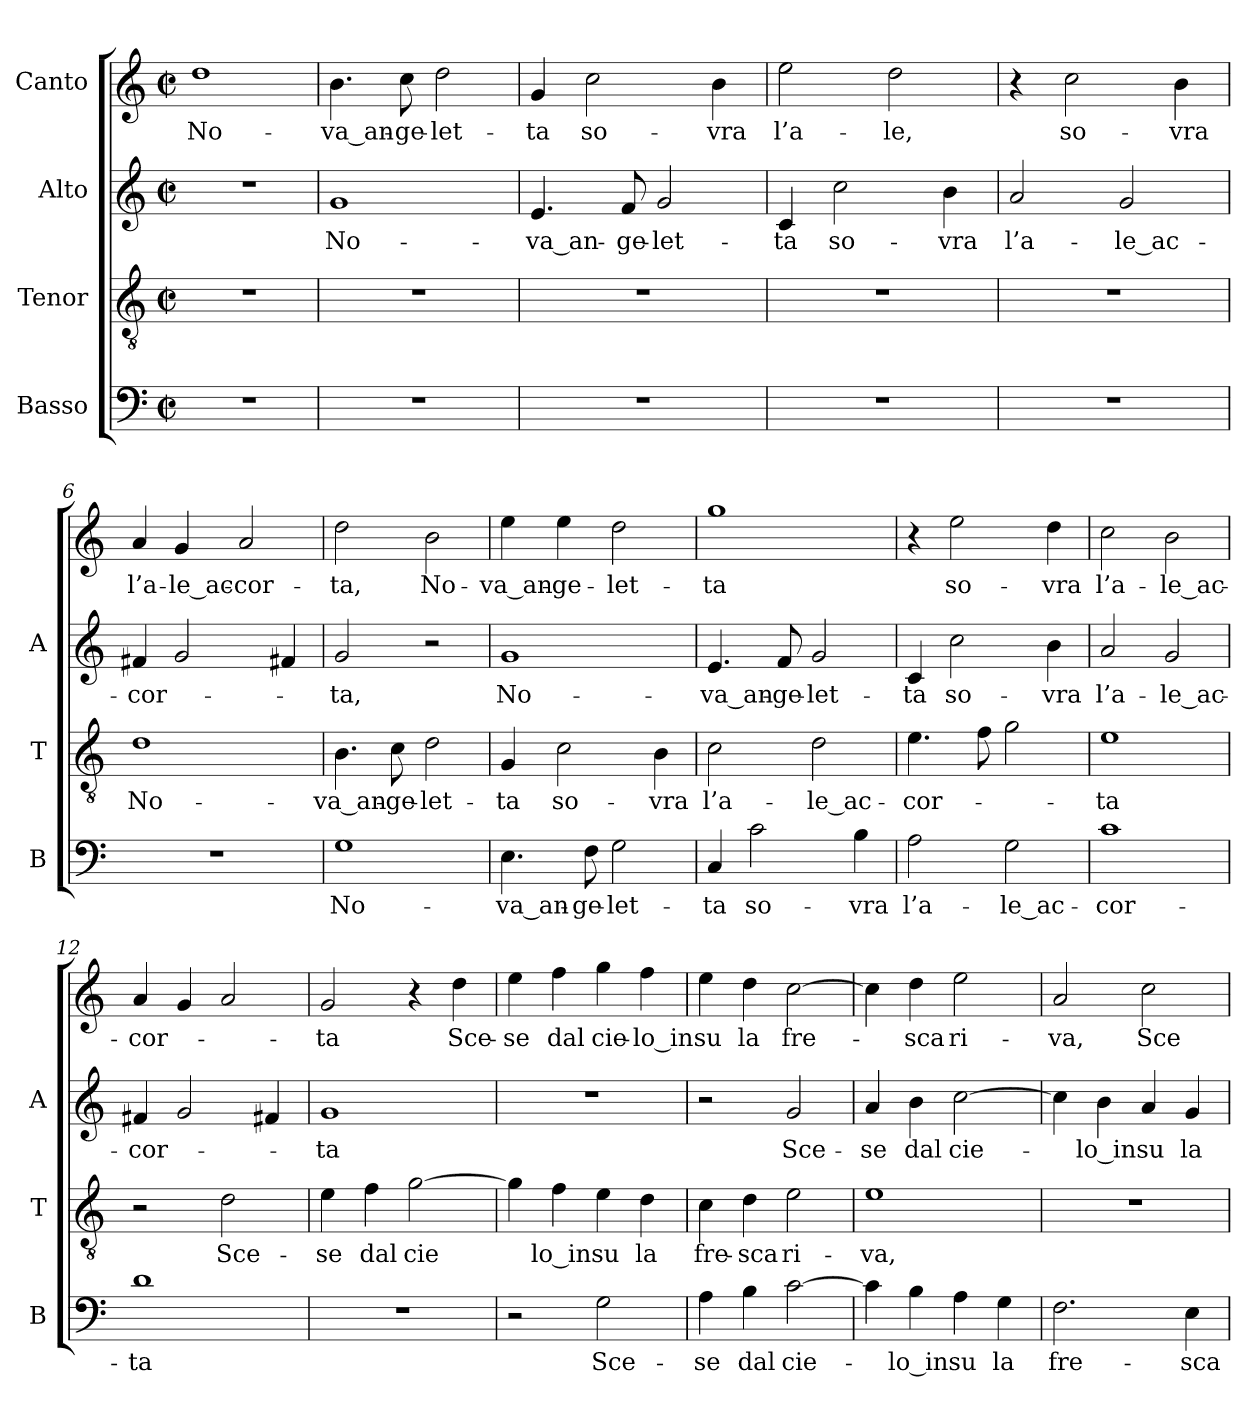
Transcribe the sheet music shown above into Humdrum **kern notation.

**kern	**text	**kern	**text	**kern	**text	**kern	**text
*part4	*part4	*part3	*part3	*part2	*part2	*part1	*part1
*staff4	*staff4	*staff3	*staff3	*staff2	*staff2	*staff1	*staff1
*I"Basso	*	*I"Tenor	*	*I"Alto	*	*I"Canto	*
*I'B	*	*I'T	*	*I'A	*	*	*
*clefF4	*	*clefGv2	*	*clefG2	*	*clefG2	*
*k[]	*	*k[]	*	*k[]	*	*k[]	*
*C:	*	*C:	*	*C:	*	*C:	*
*M2/2	*	*M2/2	*	*M2/2	*	*M2/2	*
*met(c|)	*	*met(c|)	*	*met(c|)	*	*met(c|)	*
=1	=1	=1	=1	=1	=1	=1	=1
1r	.	1r	.	1r	.	1dd	No-
=2	=2	=2	=2	=2	=2	=2	=2
1r	.	1r	.	1g	No-	4.b	va_an-
.	.	.	.	.	.	8cc	ge-
.	.	.	.	.	.	2dd	let-
=3	=3	=3	=3	=3	=3	=3	=3
1r	.	1r	.	4.e	va_an-	4g	-ta
.	.	.	.	.	.	2cc	so-
.	.	.	.	8f	ge-	.	.
.	.	.	.	2g	let-	.	.
.	.	.	.	.	.	4b	-vra
=4	=4	=4	=4	=4	=4	=4	=4
1r	.	1r	.	4c	-ta	2ee	l’a-
.	.	.	.	2cc	so-	.	.
.	.	.	.	.	.	2dd	-le,
.	.	.	.	4b	-vra	.	.
=5	=5	=5	=5	=5	=5	=5	=5
1r	.	1r	.	2a	l’a-	4r	.
.	.	.	.	.	.	2cc	so-
.	.	.	.	2g	le_ac-	.	.
.	.	.	.	.	.	4b	-vra
=6	=6	=6	=6	=6	=6	=6	=6
1r	.	1d	No-	4f#X	cor-	4a	l’a-
.	.	.	.	2g	.	4g	le_ac-
.	.	.	.	.	.	2a	cor-
.	.	.	.	4f#X	.	.	.
=7	=7	=7	=7	=7	=7	=7	=7
1G	No-	4.B	va_an-	2g	-ta,	2dd	-ta,
.	.	8c	ge-	.	.	.	.
.	.	2d	let-	2r	.	2b	No-
=8	=8	=8	=8	=8	=8	=8	=8
4.E	va_an-	4G	-ta	1g	No-	4ee	va_an-
.	.	2c	so-	.	.	4ee	ge-
8F	ge-	.	.	.	.	.	.
2G	let-	.	.	.	.	2dd	let-
.	.	4B	-vra	.	.	.	.
=9	=9	=9	=9	=9	=9	=9	=9
4C	-ta	2c	l’a-	4.e	va_an-	1gg	-ta
2c	so-	.	.	.	.	.	.
.	.	.	.	8f	ge-	.	.
.	.	2d	le_ac-	2g	let-	.	.
4B	-vra	.	.	.	.	.	.
=10	=10	=10	=10	=10	=10	=10	=10
2A	l’a-	4.e	cor-	4c	-ta	4r	.
.	.	.	.	2cc	so-	2ee	so-
.	.	8f	.	.	.	.	.
2G	le_ac-	2g	.	.	.	.	.
.	.	.	.	4b	-vra	4dd	-vra
=11	=11	=11	=11	=11	=11	=11	=11
1c	cor-	1e	-ta	2a	l’a-	2cc	l’a-
.	.	.	.	2g	le_ac-	2b	le_ac-
=12	=12	=12	=12	=12	=12	=12	=12
1d	-ta	2r	.	4f#X	cor-	4a	cor-
.	.	.	.	2g	.	4g	.
.	.	2d	Sce-	.	.	2a	.
.	.	.	.	4f#X	.	.	.
=13	=13	=13	=13	=13	=13	=13	=13
1r	.	4e	-se	1g	-ta	2g	-ta
.	.	4f	-dal	.	.	.	.
.	.	[2g	-cie	.	.	4r	.
.	.	.	.	.	.	4dd	Sce-
=14	=14	=14	=14	=14	=14	=14	=14
2r	.	4g]	.	1r	.	4ee	-se
.	.	4f	-lo_in	.	.	4ff	-dal
2G	Sce-	4e	-su	.	.	4gg	cie-
.	.	4d	-la	.	.	4ff	-lo_in
=15	=15	=15	=15	=15	=15	=15	=15
4A	-se	4c	fre-	2r	.	4ee	-su
4B	-dal	4d	-sca	.	.	4dd	-la
[2c	cie-	2e	ri-	2g	Sce-	[2cc	fre-
=16	=16	=16	=16	=16	=16	=16	=16
4c]	.	1e	-va,	4a	-se	4cc]	.
4B	-lo_in	.	.	4b	-dal	4dd	-sca
4A	-su	.	.	[2cc	cie-	2ee	ri-
4G	-la	.	.	.	.	.	.
=17	=17	=17	=17	=17	=17	=17	=17
2.F	fre-	1r	.	4cc]	.	2a	-va,
.	.	.	.	4b	-lo_in	.	.
.	.	.	.	4a	-su	2cc	Sce-
4E	-sca	.	.	4g	-la	.	.
=	=	=	=	=	=	=	=
*-	*-	*-	*-	*-	*-	*-	*-
